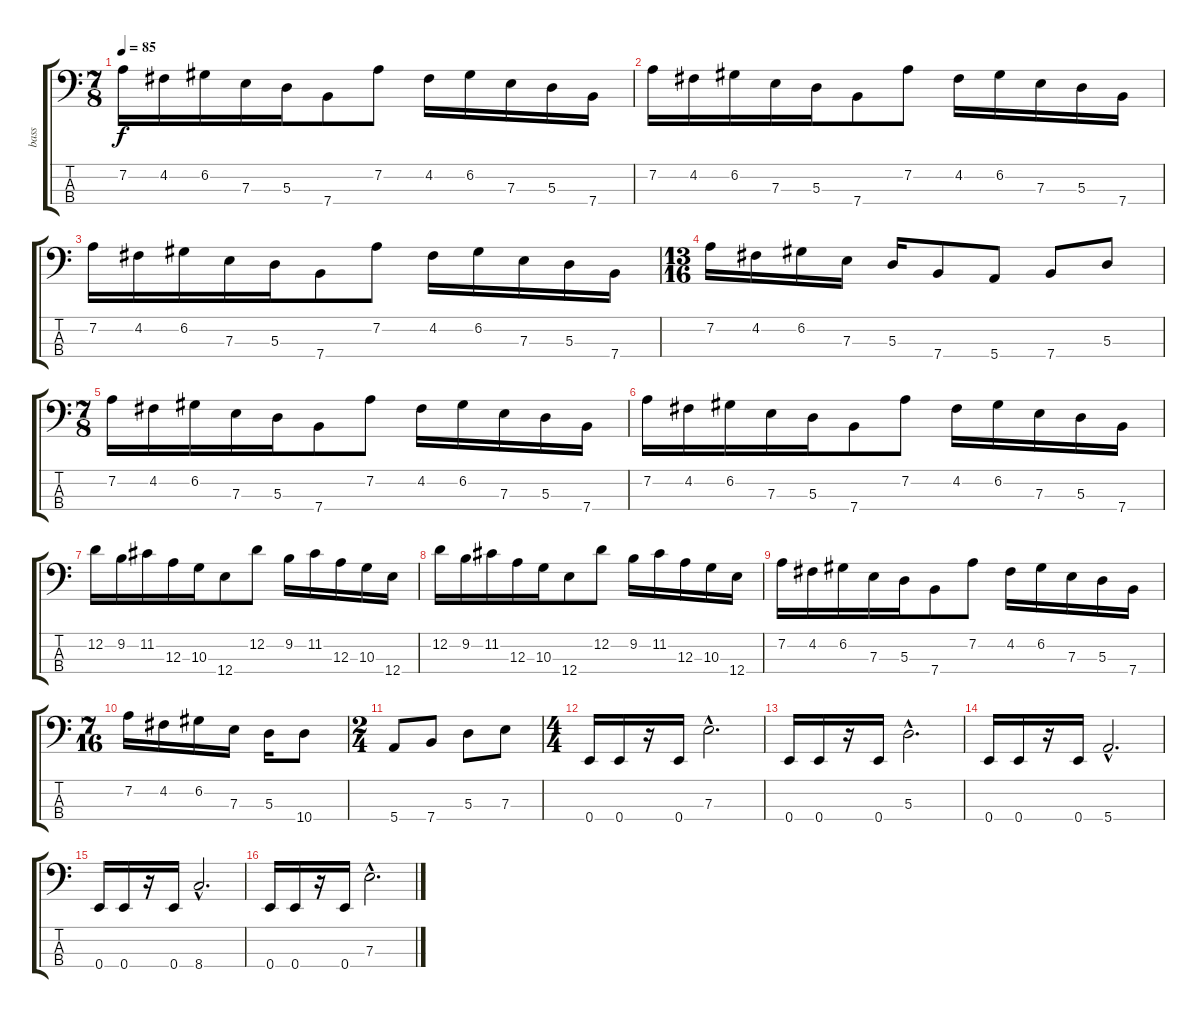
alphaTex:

\track ("bass" "bass") {instrument electricbassfinger}
\staff {score tabs}
\tuning (G2 D2 A1 E1) {hide}
\ts (7 8)
\tempo 85
\clef f4
\ks c
7.2.16{dy f} 4.2.16 6.2.16 7.3.16 5.3.16 7.4.8 7.2.8 4.2.16 6.2.16 7.3.16 5.3.16 7.4.16 |
7.2.16 4.2.16 6.2.16 7.3.16 5.3.16 7.4.8 7.2.8 4.2.16 6.2.16 7.3.16 5.3.16 7.4.16 |
7.2.16 4.2.16 6.2.16 7.3.16 5.3.16 7.4.8 7.2.8 4.2.16 6.2.16 7.3.16 5.3.16 7.4.16 |
\ts (13 16)
7.2.16 4.2.16 6.2.16 7.3.16 5.3.16 7.4.8 5.4.8 7.4.8 5.3.8 |
\ts (7 8)
7.2.16 4.2.16 6.2.16 7.3.16 5.3.16 7.4.8 7.2.8 4.2.16 6.2.16 7.3.16 5.3.16 7.4.16 |
7.2.16 4.2.16 6.2.16 7.3.16 5.3.16 7.4.8 7.2.8 4.2.16 6.2.16 7.3.16 5.3.16 7.4.16 |
12.2.16 9.2.16 11.2.16 12.3.16 10.3.16 12.4.8 12.2.8 9.2.16 11.2.16 12.3.16 10.3.16 12.4.16 |
12.2.16 9.2.16 11.2.16 12.3.16 10.3.16 12.4.8 12.2.8 9.2.16 11.2.16 12.3.16 10.3.16 12.4.16 |
7.2.16 4.2.16 6.2.16 7.3.16 5.3.16 7.4.8 7.2.8 4.2.16 6.2.16 7.3.16 5.3.16 7.4.16 |
\ts (7 16)
7.2.16 4.2.16 6.2.16 7.3.16 5.3.16 10.4.8 |
\ts (2 4)
5.4.8 7.4.8 5.3.8 7.3.8 |
\ts (4 4)
0.4.16 0.4.16 r.16 0.4.16 7.3{hac}.2{d} |
0.4.16 0.4.16 r.16 0.4.16 5.3{hac}.2{d} |
0.4.16 0.4.16 r.16 0.4.16 5.4{hac}.2{d} |
0.4.16 0.4.16 r.16 0.4.16 8.4{hac}.2{d} |
0.4.16 0.4.16 r.16 0.4.16 7.3{hac}.2{d}
